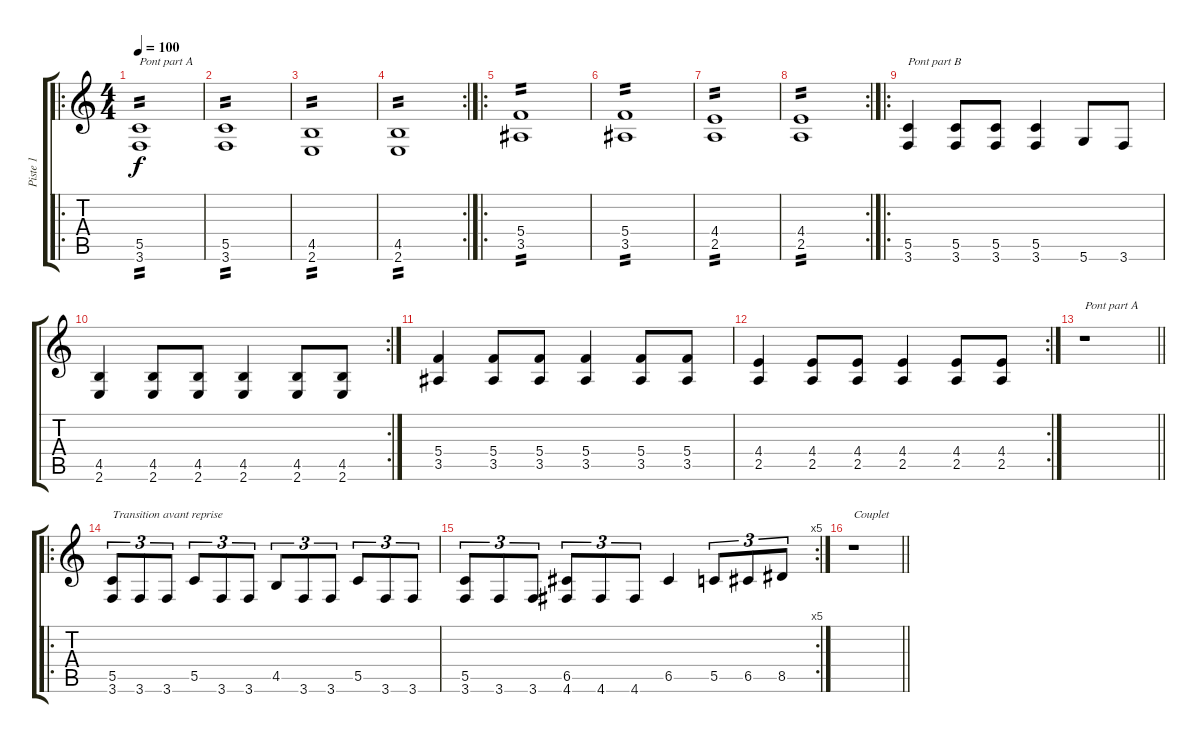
\track ("Piste 1" "Piste 1") {instrument overdrivenguitar}
\staff {score tabs}
\tuning (D4 A3 F3 C3 G2 D2) {hide}
\ro
\ts (4 4)
\tempo 100
\clef g2
\ks c
(5.5 3.6).1{txt "Pont part A" tp 2 dy f} |
(5.5 3.6).1{tp 2} |
(4.5 2.6).1{tp 2} |
\rc 2
(4.5 2.6).1{tp 2} |
\ro
(5.4 3.5).1{tp 2} |
(5.4 3.5).1{tp 2} |
(4.4 2.5).1{tp 2} |
\rc 2
(4.4 2.5).1{tp 2} |
\ro
(5.5 3.6).4{txt "Pont part B"} (5.5 3.6).8 (5.5 3.6).8 (5.5 3.6).4 5.6.8 3.6.8 |
\rc 2
(4.5 2.6).4 (4.5 2.6).8 (4.5 2.6).8 (4.5 2.6).4 (4.5 2.6).8 (4.5 2.6).8 |
(5.4 3.5).4 (5.4 3.5).8 (5.4 3.5).8 (5.4 3.5).4 (5.4 3.5).8 (5.4 3.5).8 |
\rc 2
(4.4 2.5).4 (4.4 2.5).8 (4.4 2.5).8 (4.4 2.5).4 (4.4 2.5).8 (4.4 2.5).8 |
\barLineRight lightlight
r.1{txt "Pont part A"} |
\ro
(5.5 3.6).8{tu (3 2) txt "Transition avant reprise"} 3.6.8{tu (3 2)} 3.6.8{tu (3 2)} 5.5.8{tu (3 2)} 3.6.8{tu (3 2)} 3.6.8{tu (3 2)} 4.5.8{tu (3 2)} 3.6.8{tu (3 2)} 3.6.8{tu (3 2)} 5.5.8{tu (3 2)} 3.6.8{tu (3 2)} 3.6.8{tu (3 2)} |
\rc 5
(5.5 3.6).8{tu (3 2)} 3.6.8{tu (3 2)} 3.6.8{tu (3 2)} (6.5 4.6).8{tu (3 2)} 4.6.8{tu (3 2)} 4.6.8{tu (3 2)} 6.5.4 5.5.8{tu (3 2)} 6.5.8{tu (3 2)} 8.5.8{tu (3 2)} |
\barLineRight lightlight
r.1{txt "Couplet"}
